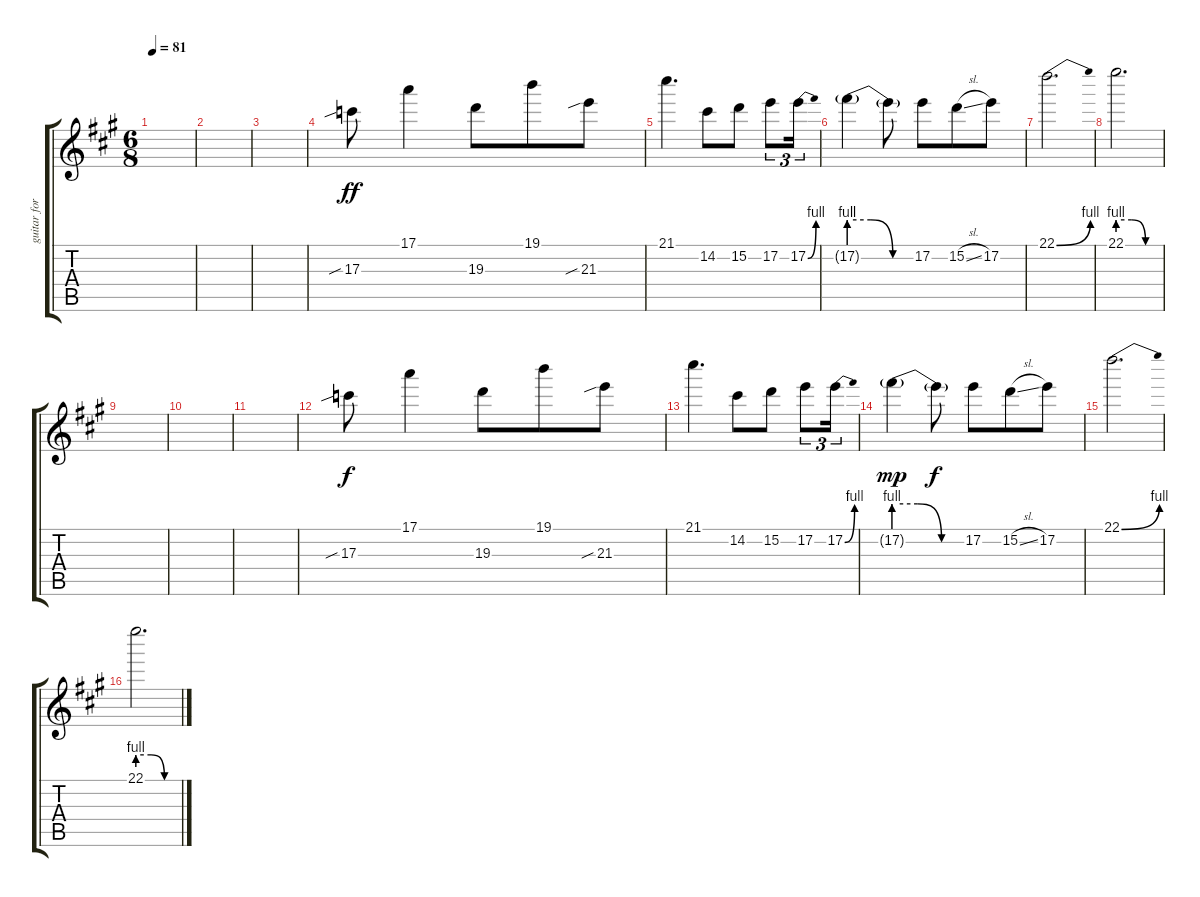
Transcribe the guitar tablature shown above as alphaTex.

\track ("guitar for solo" "guitar for") {instrument distortionguitar}
\staff {score tabs}
\tuning (E4 B3 G3 D3 A2 E2) {hide}
\ts (6 8)
\tempo 81
\clef g2
\ks a
|
|
|
17.3{sib}.8{dy ff} 17.1.4 19.3.8 19.1.8 21.3{sib}.8 |
21.1.4{d} 14.2.8 15.2.8 17.2.8{tu (3 2)} 17.2{be (bend 0 0 60 4)}.16{tu (3 2)} |
17.2{be (custom 0 4 20 4 40 0 60 0) g}.4 17.2{t}.8 17.2.8 15.2{sl}.8 17.2.8 |
22.1{be (bend 0 0 60 4)}.2{d} |
22.1{be (custom 0 4 20 4 40 0 60 0)}.2{d} |
|
|
|
17.3{sib}.8{dy f} 17.1.4 19.3.8 19.1.8 21.3{sib}.8 |
21.1.4{d} 14.2.8 15.2.8 17.2.8{tu (3 2)} 17.2{be (bend 0 0 60 4)}.16{tu (3 2)} |
17.2{be (custom 0 4 20 4 40 0 60 0) g}.4{dy mp} 17.2{t}.8{dy f} 17.2.8 15.2{sl}.8 17.2.8 |
22.1{be (bend 0 0 60 4)}.2{d} |
22.1{be (custom 0 4 20 4 40 0 60 0)}.2{d}
